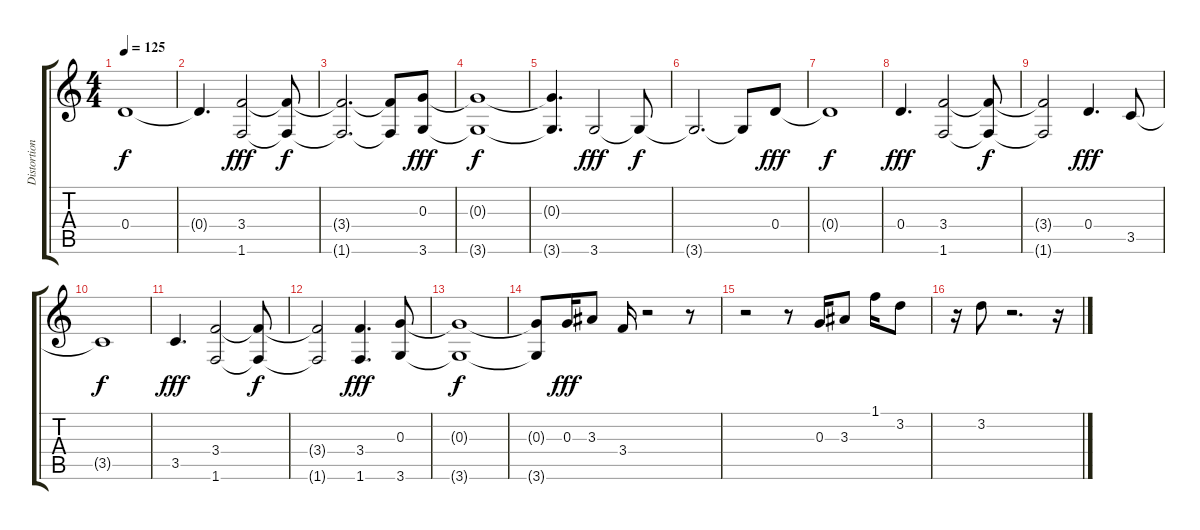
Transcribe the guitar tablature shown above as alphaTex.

\track ("Distortion Guitar" "Distortion") {instrument distortionguitar}
\staff {score tabs}
\tuning (E4 B3 G3 D3 A2 E2) {hide}
\ts (4 4)
\tempo 125
\clef g2
\ks c
0.4{t}.1{dy f} |
0.4{t}.4{d} (3.4 1.6).2{dy fff} (3.4{t} 1.6{t}).8{dy f} |
(3.4{t} 1.6{t}).2{d} (3.4{t} 1.6{t}).8 (0.3 3.6).8{dy fff} |
(0.3{t} 3.6{t}).1{dy f} |
(0.3{t} 3.6{t}).4{d} 3.6.2{dy fff} 3.6{t}.8{dy f} |
3.6{t}.2{d} 3.6{t}.8 0.4.8{dy fff} |
0.4{t}.1{dy f} |
0.4.4{d dy fff} (3.4 1.6).2 (3.4{t} 1.6{t}).8{dy f} |
(3.4{t} 1.6{t}).2 0.4.4{d dy fff} 3.5.8 |
3.5{t}.1{dy f} |
3.5.4{d dy fff} (3.4 1.6).2 (3.4{t} 1.6{t}).8{dy f} |
(3.4{t} 1.6{t}).2 (3.4 1.6).4{d dy fff} (0.3 3.6).8 |
(0.3{t} 3.6{t}).1{dy f} |
(0.3{t} 3.6{t}).8 0.3.16{dy fff} 3.3.8 3.4.16 r.2 r.8 |
r.2 r.8 0.3.16 3.3.8 1.1.16 3.2.8 |
r.16 3.2.8 r.2{d} r.16
